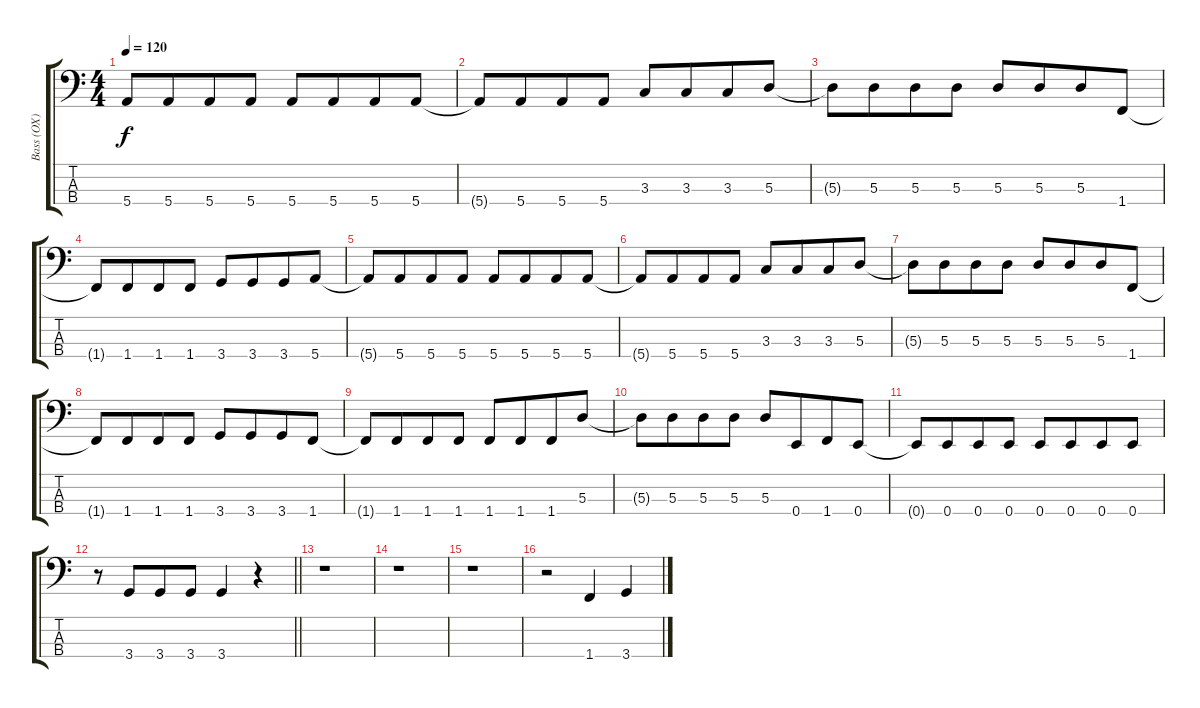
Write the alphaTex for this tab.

\track ("Bass (OX)" "Bass (OX)") {instrument electricbassfinger}
\staff {score tabs}
\tuning (G2 D2 A1 E1) {hide}
\ts (4 4)
\tempo 120
\clef f4
\ks c
5.4{t}.8{dy f} 5.4.8{beam merge} 5.4.8 5.4.8 5.4.8 5.4.8{beam merge} 5.4.8 5.4.8 |
5.4{t}.8 5.4.8{beam merge} 5.4.8 5.4.8 3.3.8 3.3.8{beam merge} 3.3.8 5.3.8 |
5.3{t}.8 5.3.8{beam merge} 5.3.8 5.3.8 5.3.8 5.3.8{beam merge} 5.3.8 1.4.8 |
1.4{t}.8 1.4.8{beam merge} 1.4.8 1.4.8 3.4.8 3.4.8{beam merge} 3.4.8 5.4.8 |
5.4{t}.8 5.4.8{beam merge} 5.4.8 5.4.8 5.4.8 5.4.8{beam merge} 5.4.8 5.4.8 |
5.4{t}.8 5.4.8{beam merge} 5.4.8 5.4.8{beam split} 3.3.8 3.3.8{beam merge} 3.3.8 5.3.8 |
5.3{t}.8 5.3.8{beam merge} 5.3.8 5.3.8 5.3.8 5.3.8{beam merge} 5.3.8 1.4.8 |
1.4{t}.8 1.4.8{beam merge} 1.4.8 1.4.8 3.4.8 3.4.8{beam merge} 3.4.8 1.4.8 |
1.4{t}.8 1.4.8{beam merge} 1.4.8 1.4.8 1.4.8 1.4.8{beam merge} 1.4.8 5.3.8 |
5.3{t}.8 5.3.8{beam merge} 5.3.8 5.3.8 5.3.8 0.4.8{beam merge} 1.4.8 0.4.8 |
0.4{t}.8 0.4.8{beam merge} 0.4.8 0.4.8 0.4.8 0.4.8{beam merge} 0.4.8 0.4.8 |
\barLineRight lightlight
r.8 3.4.8{beam merge} 3.4.8 3.4.8 3.4.4 r.4 |
r.1 |
r.1 |
r.1 |
r.2 1.4.4 3.4.4
